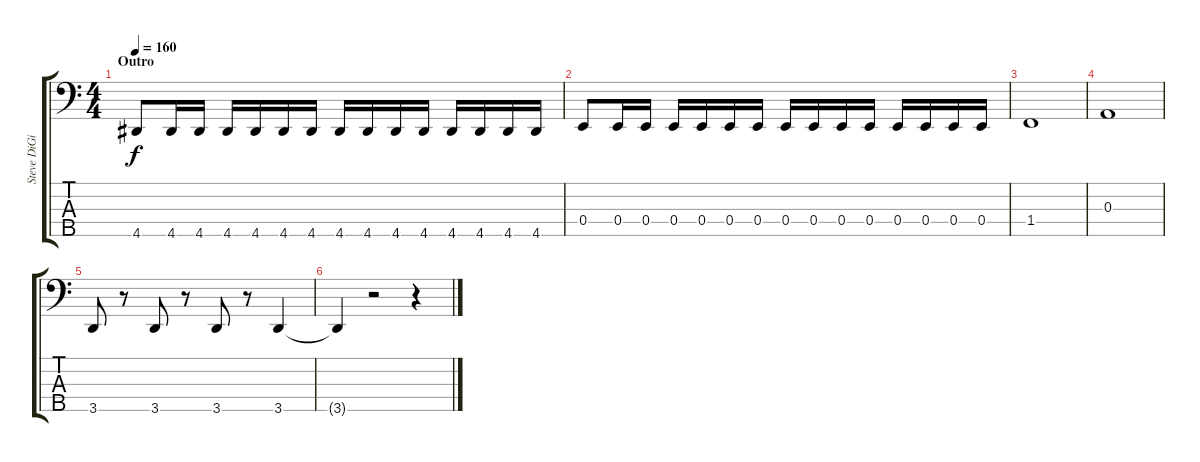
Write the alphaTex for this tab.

\track ("Steve DiGiorgio" "Steve DiGi") {instrument electricbassfinger}
\staff {score tabs}
\tuning (G2 D2 A1 E1 B0) {hide}
\ts (4 4)
\section ("" "Outro")
\tempo 160
\clef f4
\ks c
4.5.8{dy f} 4.5.16 4.5.16 4.5.16 4.5.16 4.5.16 4.5.16 4.5.16 4.5.16 4.5.16 4.5.16 4.5.16 4.5.16 4.5.16 4.5.16 |
0.4.8 0.4.16 0.4.16 0.4.16 0.4.16 0.4.16 0.4.16 0.4.16 0.4.16 0.4.16 0.4.16 0.4.16 0.4.16 0.4.16 0.4.16 |
1.4.1 |
0.3.1 |
3.5.8 r.8 3.5.8 r.8 3.5.8 r.8 3.5.4 |
3.5{t}.4 r.2 r.4
